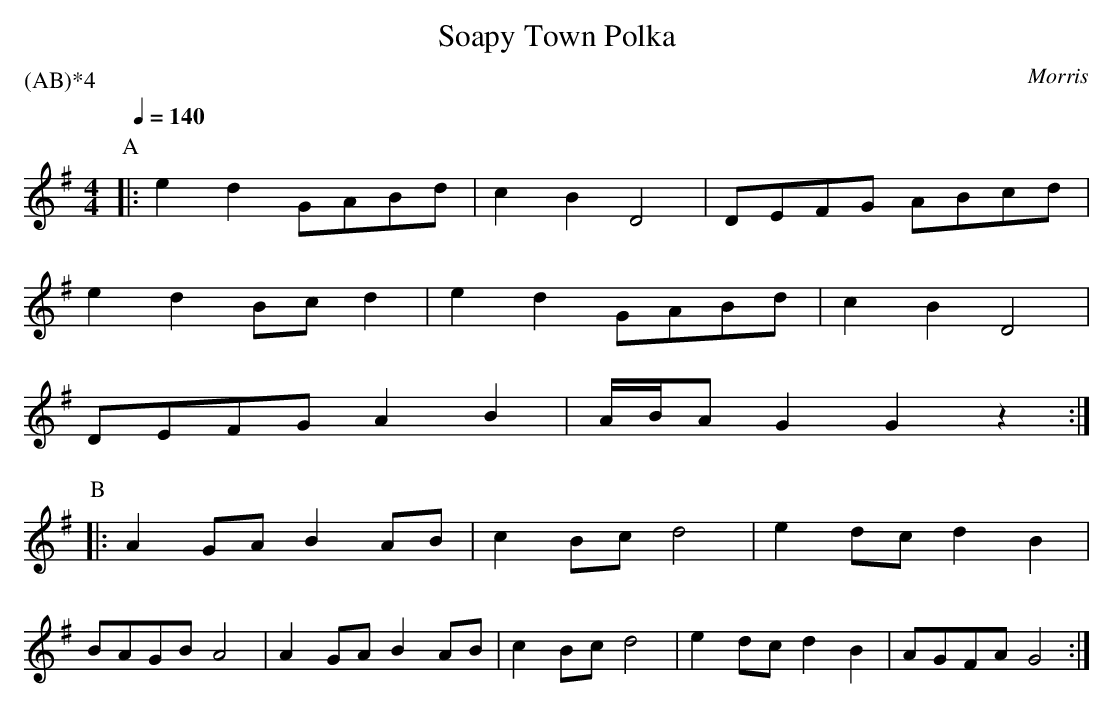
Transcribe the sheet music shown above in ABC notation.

X:1
T:Soapy Town Polka
P:(AB)*4
C:Morris
M:4/4
Q:1/4=140
L: 1/8
K:G
P:A
|: e2d2 GABd     |  c2 B2 D4          | DEFG ABcd        |
   e2 d2 Bc d2   |  e2 d2 GABd        | c2 B2 D4         |
   DEFG A2 B2    |  A/B/A G2 G2   z2 :|
P:B
|:  A2 GA B2 AB  |  c2 Bc d4          |  e2 dc d2 B2     |
    BAGB A4      |  A2 GA B2 AB       |  c2 Bc d4        |    e2 dc d2 B2     |   AGFA G4    :|
